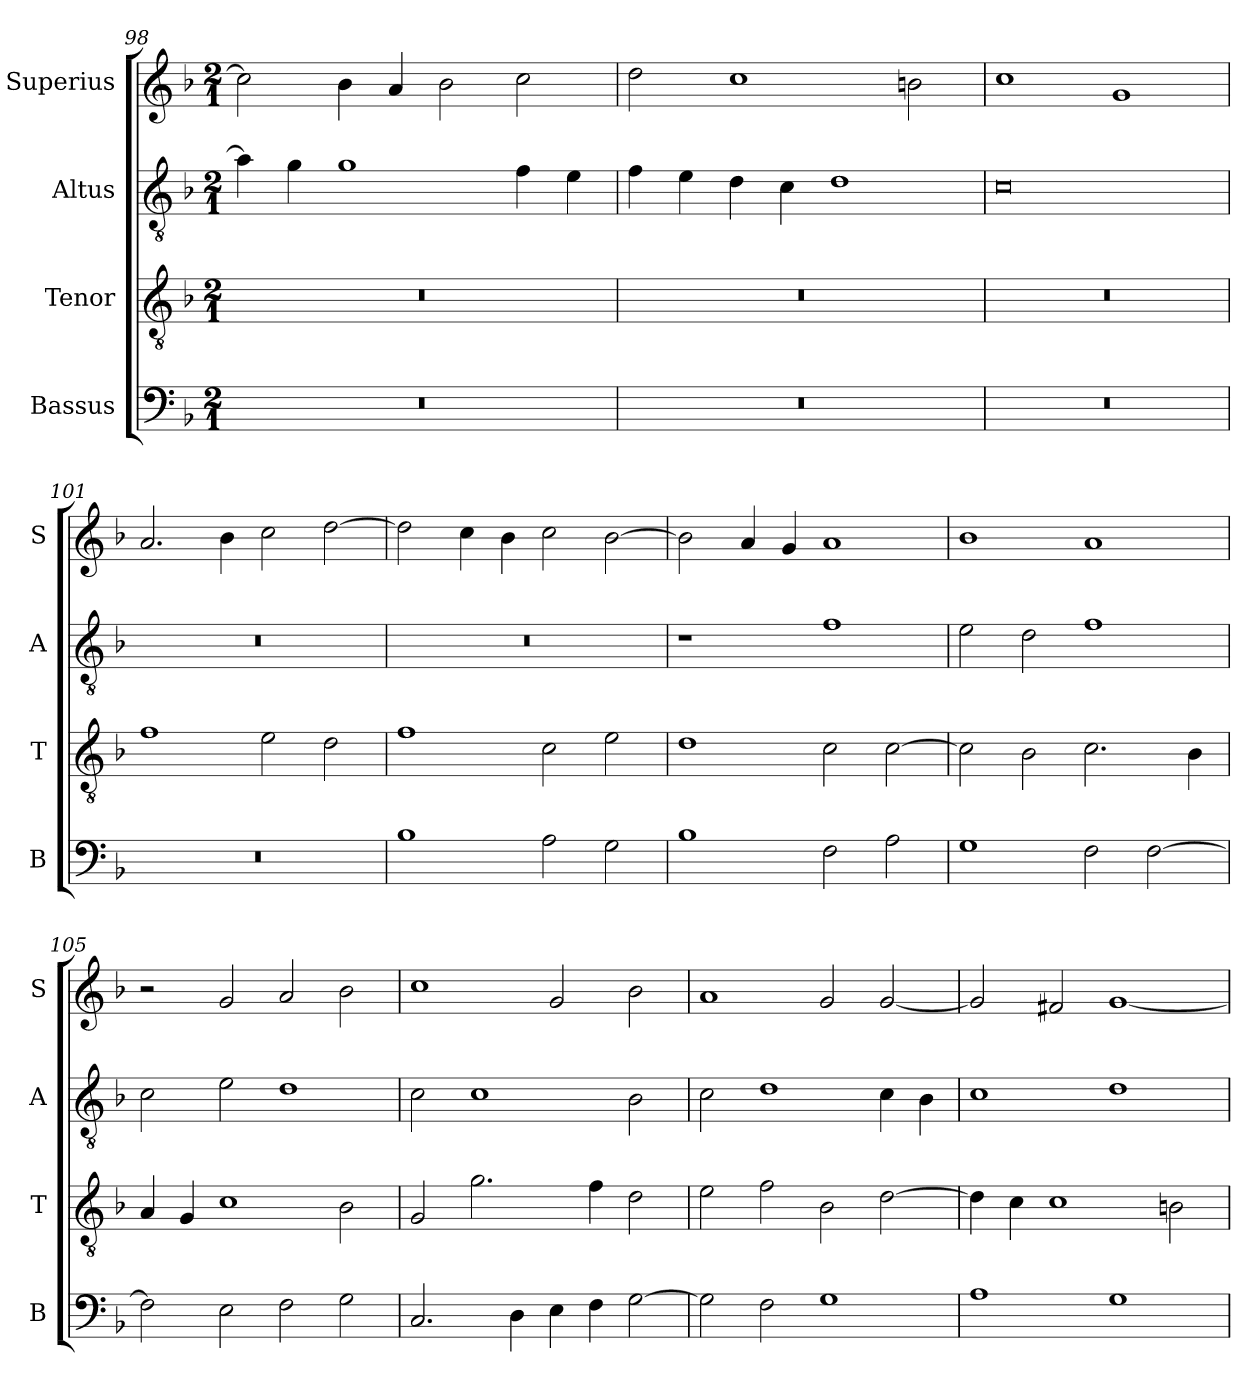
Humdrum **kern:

**kern	**kern	**kern	**kern
*part4	*part3	*part2	*part1
*staff4	*staff3	*staff2	*staff1
*I"Bassus	*I"Tenor	*I"Altus	*I"Superius
*I'B	*I'T	*I'A	*I'S
*clefF4	*clefGv2	*clefGv2	*clefG2
*k[b-]	*k[b-]	*k[b-]	*k[b-]
*F:	*F:	*F:	*F:
*M2/1	*M2/1	*M2/1	*M2/1
=98	=98	=98	=98
0r	0r	4a]	2cc]
.	.	4g	.
.	.	1g	4b-
.	.	.	4a
.	.	.	2b-
.	.	4f	2cc
.	.	4e	.
=99	=99	=99	=99
0r	0r	4f	2dd
.	.	4e	.
.	.	4d	1cc
.	.	4c	.
.	.	1d	.
.	.	.	2bn
=100	=100	=100	=100
0r	0r	0c	1cc
.	.	.	1g
=101	=101	=101	=101
0r	1f	0r	2.a
.	.	.	4b-
.	2e	.	2cc
.	2d	.	[2dd
=102	=102	=102	=102
1B-	1f	0r	2dd]
.	.	.	4cc
.	.	.	4b-
2A	2c	.	2cc
2G	2e	.	[2b-
=103	=103	=103	=103
1B-	1d	1r	2b-]
.	.	.	4a
.	.	.	4g
2F	2c	1f	1a
2A	[2c	.	.
=104	=104	=104	=104
1G	2c]	2e	1b-
.	2B-	2d	.
2F	2.c	1f	1a
[2F	.	.	.
.	4B-	.	.
=105	=105	=105	=105
2F]	4A	2c	2r
.	4G	.	.
2E	1c	2e	2g
2F	.	1d	2a
2G	2B-	.	2b-
=106	=106	=106	=106
2.C	2G	2c	1cc
.	2.g	1c	.
4D	.	.	.
4E	.	.	2g
4F	4f	.	.
[2G	2d	2B-	2b-
=107	=107	=107	=107
2G]	2e	2c	1a
2F	2f	1d	.
1G	2B-	.	2g
.	[2d	4c	[2g
.	.	4B-	.
=108	=108	=108	=108
1A	4d]	1c	2g]
.	4c	.	.
.	1c	.	2f#X
1G	.	1d	[1g
.	2Bn	.	.
=	=	=	=
*-	*-	*-	*-
